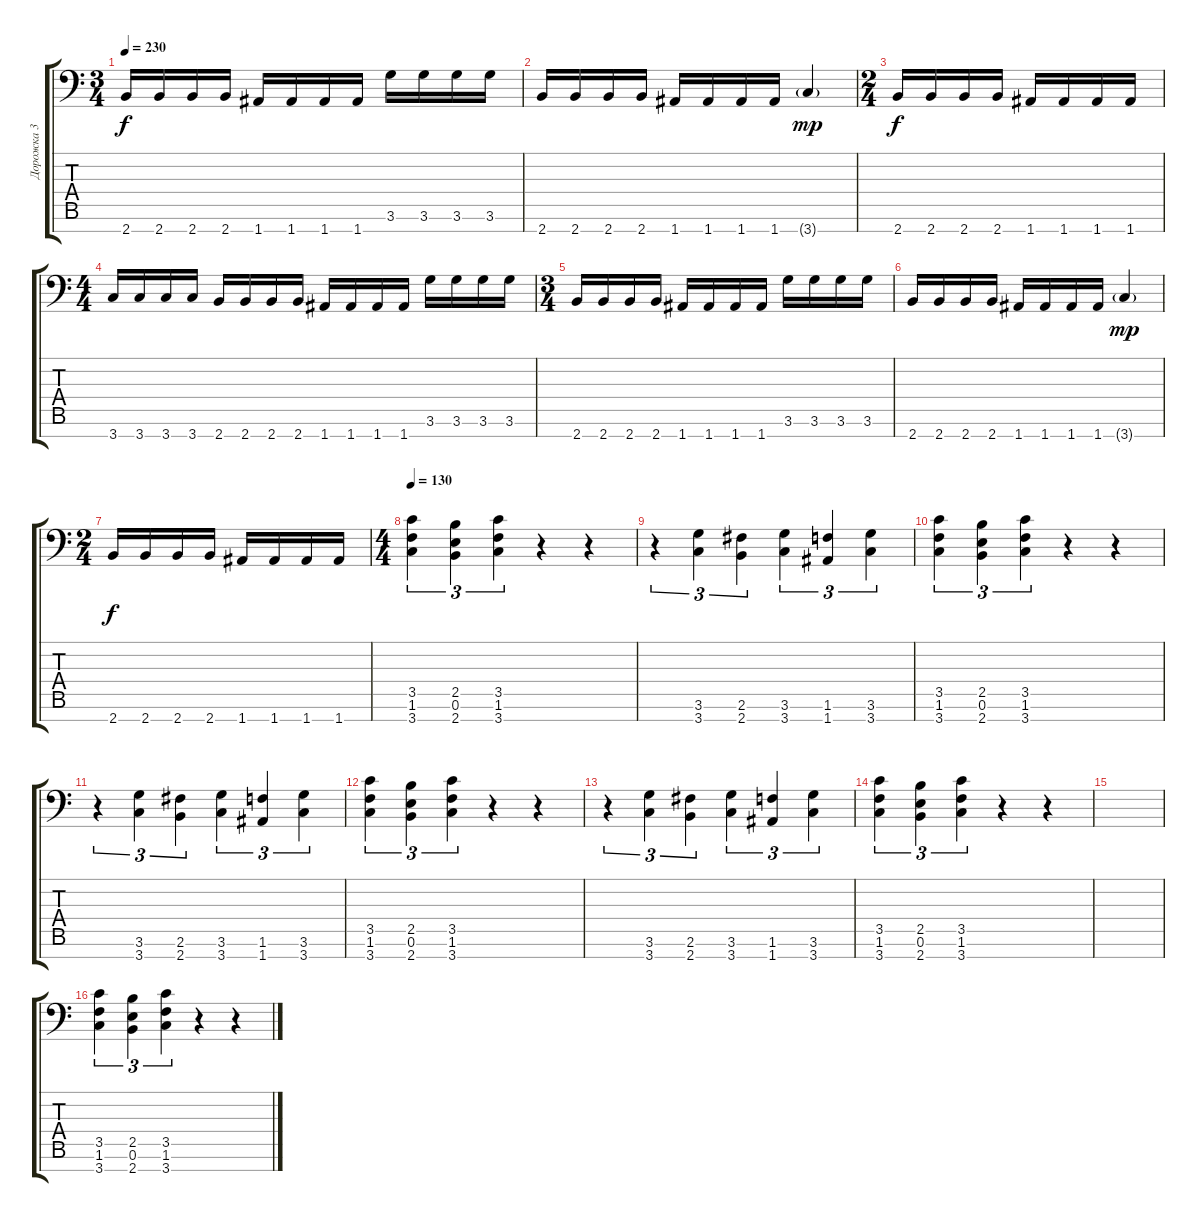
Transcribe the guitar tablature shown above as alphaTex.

\track ("Дорожка 3" "Дорожка 3") {instrument overdrivenguitar}
\staff {score tabs}
\tuning (E4 B3 G3 D3 A2 E2 A1) {hide}
\ts (3 4)
\tempo 230
\clef f4
\ks c
2.7.16{dy f} 2.7.16 2.7.16 2.7.16 1.7.16 1.7.16 1.7.16 1.7.16 3.6.16 3.6.16 3.6.16 3.6.16 |
2.7.16 2.7.16 2.7.16 2.7.16 1.7.16 1.7.16 1.7.16 1.7.16 3.7{g}.4{dy mp} |
\ts (2 4)
2.7.16{dy f} 2.7.16 2.7.16 2.7.16 1.7.16 1.7.16 1.7.16 1.7.16 |
\ts (4 4)
3.7.16 3.7.16 3.7.16 3.7.16 2.7.16 2.7.16 2.7.16 2.7.16 1.7.16 1.7.16 1.7.16 1.7.16 3.6.16 3.6.16 3.6.16 3.6.16 |
\ts (3 4)
2.7.16 2.7.16 2.7.16 2.7.16 1.7.16 1.7.16 1.7.16 1.7.16 3.6.16 3.6.16 3.6.16 3.6.16 |
2.7.16 2.7.16 2.7.16 2.7.16 1.7.16 1.7.16 1.7.16 1.7.16 3.7{g}.4{dy mp} |
\ts (2 4)
2.7.16{dy f} 2.7.16 2.7.16 2.7.16 1.7.16 1.7.16 1.7.16 1.7.16 |
\ts (4 4)
\tempo 130
(3.5 1.6 3.7).4{tu (3 2)} (2.5 0.6 2.7).4{tu (3 2)} (3.5 1.6 3.7).4{tu (3 2)} r.4 r.4 |
r.4{tu (3 2)} (3.6 3.7).4{tu (3 2)} (2.6 2.7).4{tu (3 2)} (3.6 3.7).4{tu (3 2)} (1.6 1.7).4{tu (3 2)} (3.6 3.7).4{tu (3 2)} |
(3.5 1.6 3.7).4{tu (3 2)} (2.5 0.6 2.7).4{tu (3 2)} (3.5 1.6 3.7).4{tu (3 2)} r.4 r.4 |
r.4{tu (3 2)} (3.6 3.7).4{tu (3 2)} (2.6 2.7).4{tu (3 2)} (3.6 3.7).4{tu (3 2)} (1.6 1.7).4{tu (3 2)} (3.6 3.7).4{tu (3 2)} |
(3.5 1.6 3.7).4{tu (3 2)} (2.5 0.6 2.7).4{tu (3 2)} (3.5 1.6 3.7).4{tu (3 2)} r.4 r.4 |
r.4{tu (3 2)} (3.6 3.7).4{tu (3 2)} (2.6 2.7).4{tu (3 2)} (3.6 3.7).4{tu (3 2)} (1.6 1.7).4{tu (3 2)} (3.6 3.7).4{tu (3 2)} |
(3.5 1.6 3.7).4{tu (3 2)} (2.5 0.6 2.7).4{tu (3 2)} (3.5 1.6 3.7).4{tu (3 2)} r.4 r.4 |
|
(3.5 1.6 3.7).4{tu (3 2)} (2.5 0.6 2.7).4{tu (3 2)} (3.5 1.6 3.7).4{tu (3 2)} r.4 r.4
